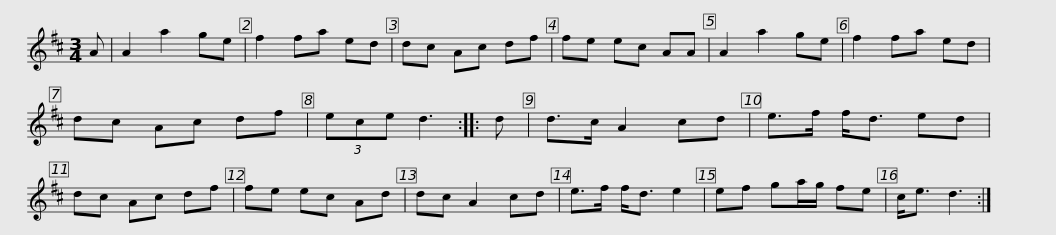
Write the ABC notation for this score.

X:1
L:1/8
M:3/4
I:linebreak $
K:D
V:1 treble
V:1
 A | A2 a2 ge | f2 fa ed | dc Ac df | fe ec AA | %5
 A2 a2 ge | f2 fa ed | dc Ac df | (3ece d3 ::$ d | %10
 d>c A2 cd | e>f f<d ed | dc Ac df | fe ec Ad | dc A2 cd | %15
 e>f f<d e2 | ef ga/g/ fe |$ c<e d3 :| %18
